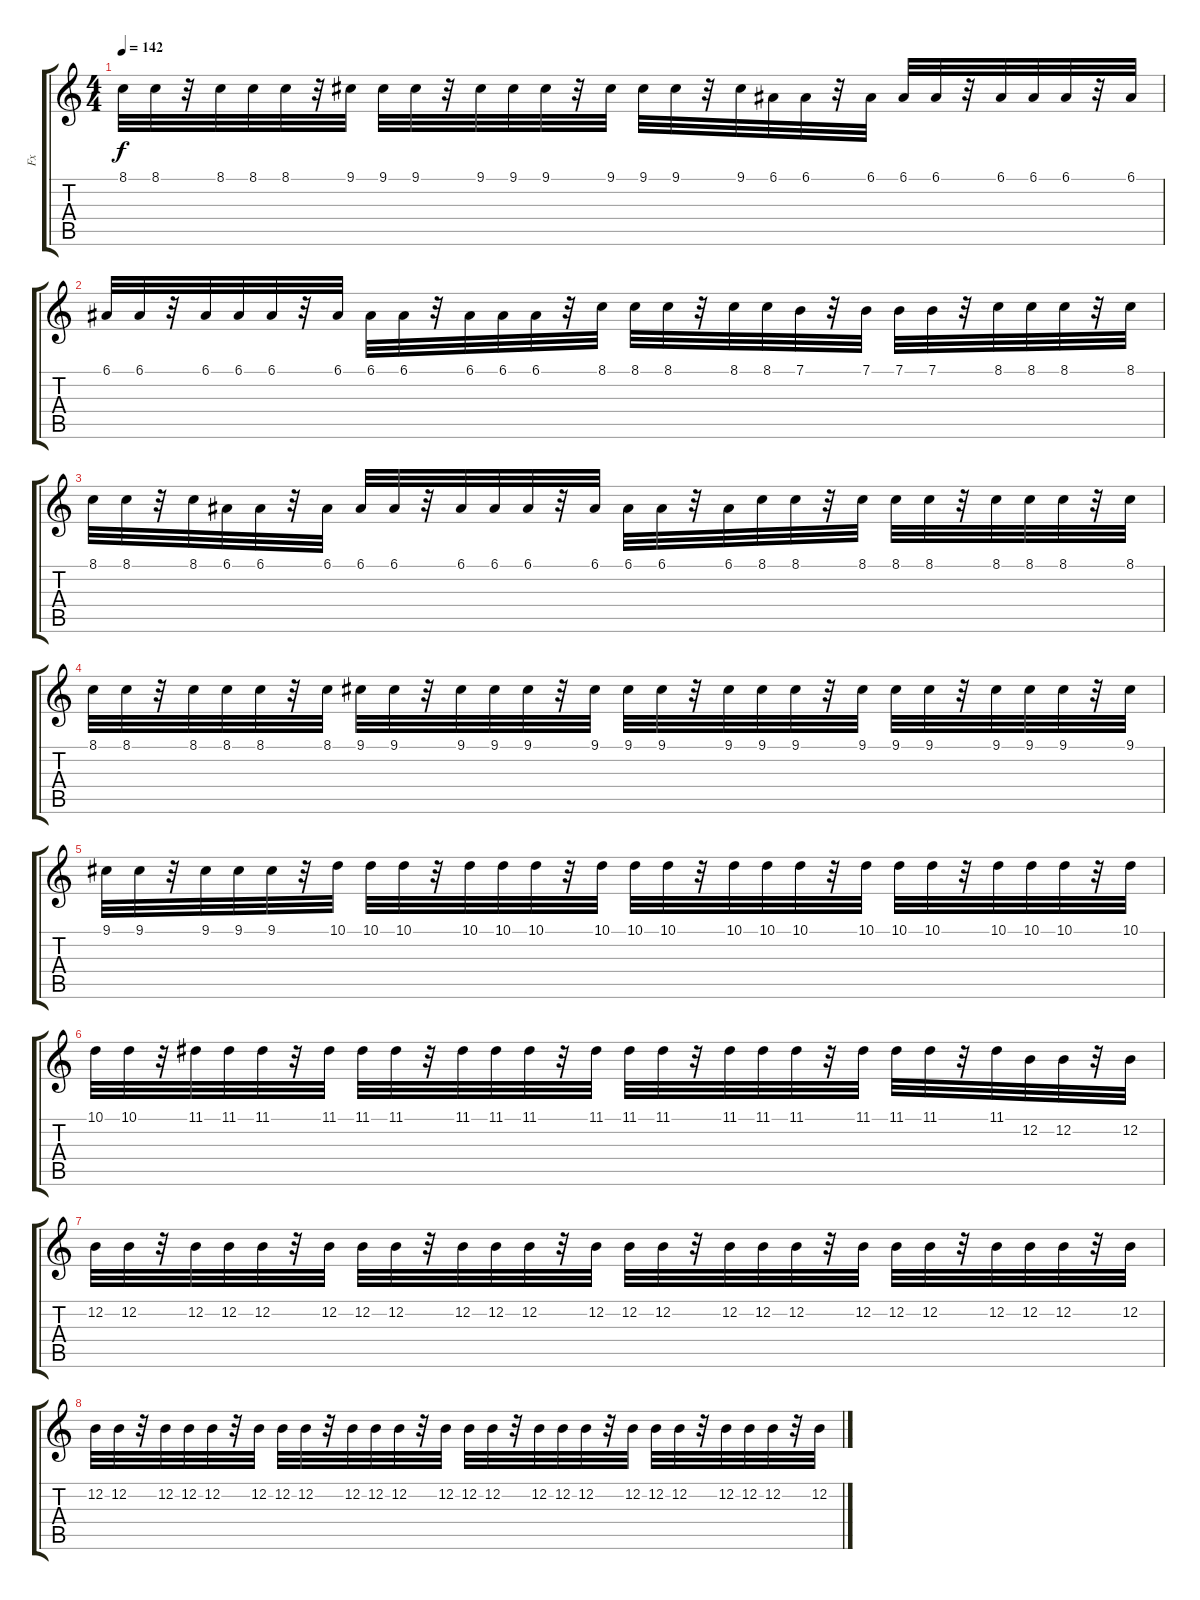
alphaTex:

\track ("Fx" "Fx") {instrument piccolo}
\staff {score tabs}
\tuning (E4 B3 G3 D3 A2 E2) {hide}
\ts (4 4)
\tempo 142
\clef g2
\ks c
8.1.32{dy f} 8.1.32 r.32 8.1.32 8.1.32 8.1.32 r.32 9.1.32 9.1.32 9.1.32 r.32 9.1.32 9.1.32 9.1.32 r.32 9.1.32 9.1.32 9.1.32 r.32 9.1.32 6.1.32 6.1.32 r.32 6.1.32 6.1.32 6.1.32 r.32 6.1.32 6.1.32 6.1.32 r.32 6.1.32 |
6.1.32 6.1.32 r.32 6.1.32 6.1.32 6.1.32 r.32 6.1.32 6.1.32 6.1.32 r.32 6.1.32 6.1.32 6.1.32 r.32 8.1.32 8.1.32 8.1.32 r.32 8.1.32 8.1.32 7.1.32 r.32 7.1.32 7.1.32 7.1.32 r.32 8.1.32 8.1.32 8.1.32 r.32 8.1.32 |
8.1.32 8.1.32 r.32 8.1.32 6.1.32 6.1.32 r.32 6.1.32 6.1.32 6.1.32 r.32 6.1.32 6.1.32 6.1.32 r.32 6.1.32 6.1.32 6.1.32 r.32 6.1.32 8.1.32 8.1.32 r.32 8.1.32 8.1.32 8.1.32 r.32 8.1.32 8.1.32 8.1.32 r.32 8.1.32 |
8.1.32 8.1.32 r.32 8.1.32 8.1.32 8.1.32 r.32 8.1.32 9.1.32 9.1.32 r.32 9.1.32 9.1.32 9.1.32 r.32 9.1.32 9.1.32 9.1.32 r.32 9.1.32 9.1.32 9.1.32 r.32 9.1.32 9.1.32 9.1.32 r.32 9.1.32 9.1.32 9.1.32 r.32 9.1.32 |
9.1.32 9.1.32 r.32 9.1.32 9.1.32 9.1.32 r.32 10.1.32 10.1.32 10.1.32 r.32 10.1.32 10.1.32 10.1.32 r.32 10.1.32 10.1.32 10.1.32 r.32 10.1.32 10.1.32 10.1.32 r.32 10.1.32 10.1.32 10.1.32 r.32 10.1.32 10.1.32 10.1.32 r.32 10.1.32 |
10.1.32 10.1.32 r.32 11.1.32 11.1.32 11.1.32 r.32 11.1.32 11.1.32 11.1.32 r.32 11.1.32 11.1.32 11.1.32 r.32 11.1.32 11.1.32 11.1.32 r.32 11.1.32 11.1.32 11.1.32 r.32 11.1.32 11.1.32 11.1.32 r.32 11.1.32 12.2.32 12.2.32 r.32 12.2.32 |
12.2.32 12.2.32 r.32 12.2.32 12.2.32 12.2.32 r.32 12.2.32 12.2.32 12.2.32 r.32 12.2.32 12.2.32 12.2.32 r.32 12.2.32 12.2.32 12.2.32 r.32 12.2.32 12.2.32 12.2.32 r.32 12.2.32 12.2.32 12.2.32 r.32 12.2.32 12.2.32 12.2.32 r.32 12.2.32 |
12.2.32 12.2.32 r.32 12.2.32 12.2.32 12.2.32 r.32 12.2.32 12.2.32 12.2.32 r.32 12.2.32 12.2.32 12.2.32 r.32 12.2.32 12.2.32 12.2.32 r.32 12.2.32 12.2.32 12.2.32 r.32 12.2.32 12.2.32 12.2.32 r.32 12.2.32 12.2.32 12.2.32 r.32 12.2.32
